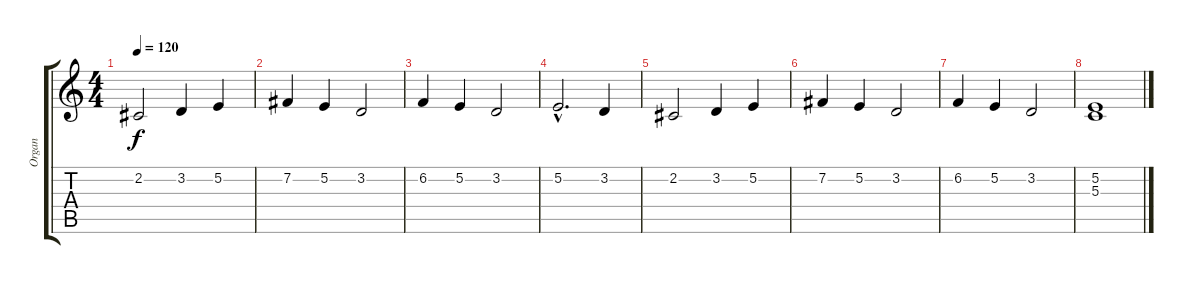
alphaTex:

\track ("Organ" "Organ") {instrument drawbarorgan}
\staff {score tabs}
\tuning (E4 B3 G3 D3 A2 E2) {hide}
\ts (4 4)
\tempo 120
\clef g2
\ks c
2.2.2{dy f} 3.2.4 5.2.4 |
7.2.4 5.2.4 3.2.2 |
6.2.4 5.2.4 3.2.2 |
5.2{hac}.2{d} 3.2.4 |
2.2.2 3.2.4 5.2.4 |
7.2.4 5.2.4 3.2.2 |
6.2.4 5.2.4 3.2.2 |
(5.2 5.3).1
